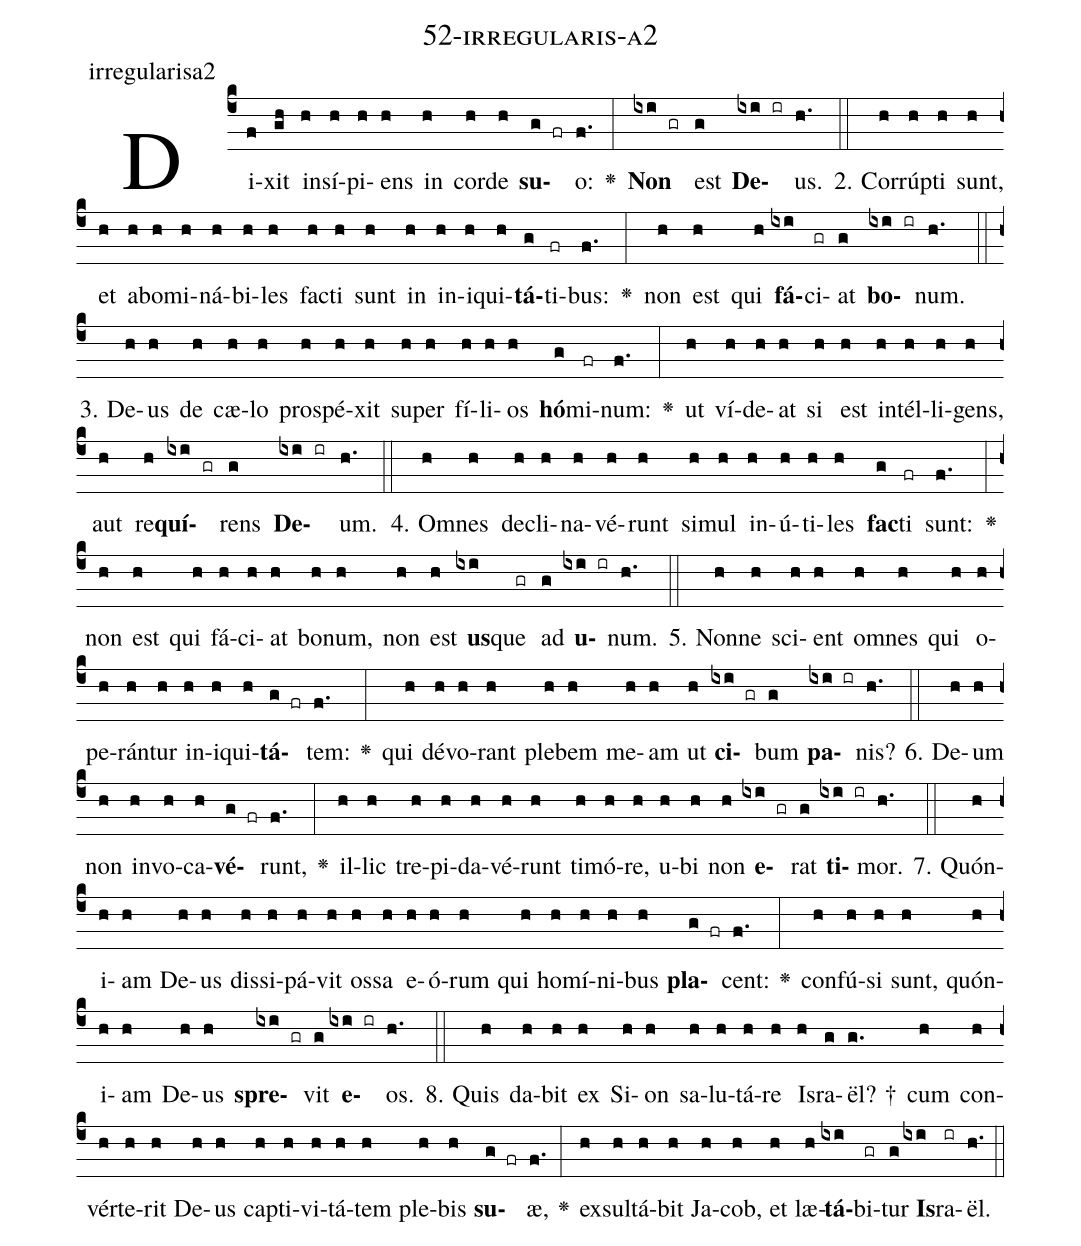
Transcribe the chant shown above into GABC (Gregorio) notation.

name: 52-irregularis-a2;
annotation: irregularisa2;
%%
(c4)Di(f)xit(gh) in(h)sí(h)pi(h)ens(h) in(h) cor(h)de(h) <b>su</b>(g fr)o:(f.) <v>\greheightstar</v>(:) <b>Non</b>(ixi gr) est(g) <b>De</b>(ixi ir)us.(h.) (::)
2. Cor(h)rúp(h)ti(h) sunt,(h) et(h) ab(h)o(h)mi(h)ná(h)bi(h)les(h) fac(h)ti(h) sunt(h) in(h) in(h)i(h)qui(h)<b>tá</b>(g)ti(fr)bus:(f.) <v>\greheightstar</v>(:) non(h) est(h) qui(h) <b>fá</b>(ixi)ci(gr)at(g) <b>bo</b>(ixi ir)num.(h.) (::)
3. De(h)us(h) de(h) cæ(h)lo(h) pro(h)spé(h)xit(h) su(h)per(h) fí(h)li(h)os(h) <b>hó</b>(g)mi(fr)num:(f.) <v>\greheightstar</v>(:) ut(h) ví(h)de(h)at(h) si(h) est(h) in(h)tél(h)li(h)gens,(h) aut(h) re(h)<b>quí</b>(ixi gr)rens(g) <b>De</b>(ixi ir)um.(h.) (::)
4. Om(h)nes(h) de(h)cli(h)na(h)vé(h)runt(h) si(h)mul(h) in(h)ú(h)ti(h)les(h) <b>fac</b>(g)ti(fr) sunt:(f.) <v>\greheightstar</v>(:) non(h) est(h) qui(h) fá(h)ci(h)at(h) bo(h)num,(h) non(h) est(h) <b>us</b>(ixi)que(gr) ad(g) <b>u</b>(ixi ir)num.(h.) (::)
5. Non(h)ne(h) sci(h)ent(h) om(h)nes(h) qui(h) o(h)pe(h)rán(h)tur(h) in(h)i(h)qui(h)<b>tá</b>(g fr)tem:(f.) <v>\greheightstar</v>(:) qui(h) dé(h)vo(h)rant(h) ple(h)bem(h) me(h)am(h) ut(h) <b>ci</b>(ixi gr)bum(g) <b>pa</b>(ixi ir)nis?(h.) (::)
6. De(h)um(h) non(h) in(h)vo(h)ca(h)<b>vé</b>(g fr)runt,(f.) <v>\greheightstar</v>(:) il(h)lic(h) tre(h)pi(h)da(h)vé(h)runt(h) ti(h)mó(h)re,(h) u(h)bi(h) non(h) <b>e</b>(ixi gr)rat(g) <b>ti</b>(ixi ir)mor.(h.) (::)
7. Quón(h)i(h)am(h) De(h)us(h) dis(h)si(h)pá(h)vit(h) os(h)sa(h) e(h)ó(h)rum(h) qui(h) ho(h)mí(h)ni(h)bus(h) <b>pla</b>(g fr)cent:(f.) <v>\greheightstar</v>(:) con(h)fú(h)si(h) sunt,(h) quón(h)i(h)am(h) De(h)us(h) <b>spre</b>(ixi gr)vit(g) <b>e</b>(ixi ir)os.(h.) (::)
8. Quis(h) da(h)bit(h) ex(h) Si(h)on(h) sa(h)lu(h)tá(h)re(h) Is(h)ra(g)ël? †(g.) cum(h) con(h)vér(h)te(h)rit(h) De(h)us(h) cap(h)ti(h)vi(h)tá(h)tem(h) ple(h)bis(h) <b>su</b>(g fr)æ,(f.) <v>\greheightstar</v>(:) ex(h)sul(h)tá(h)bit(h) Ja(h)cob,(h) et(h) læ(h)<b>tá</b>(ixi)bi(gr)tur(g) <b>Is</b>(ixi)ra(ir)ël.(h.) (::)
